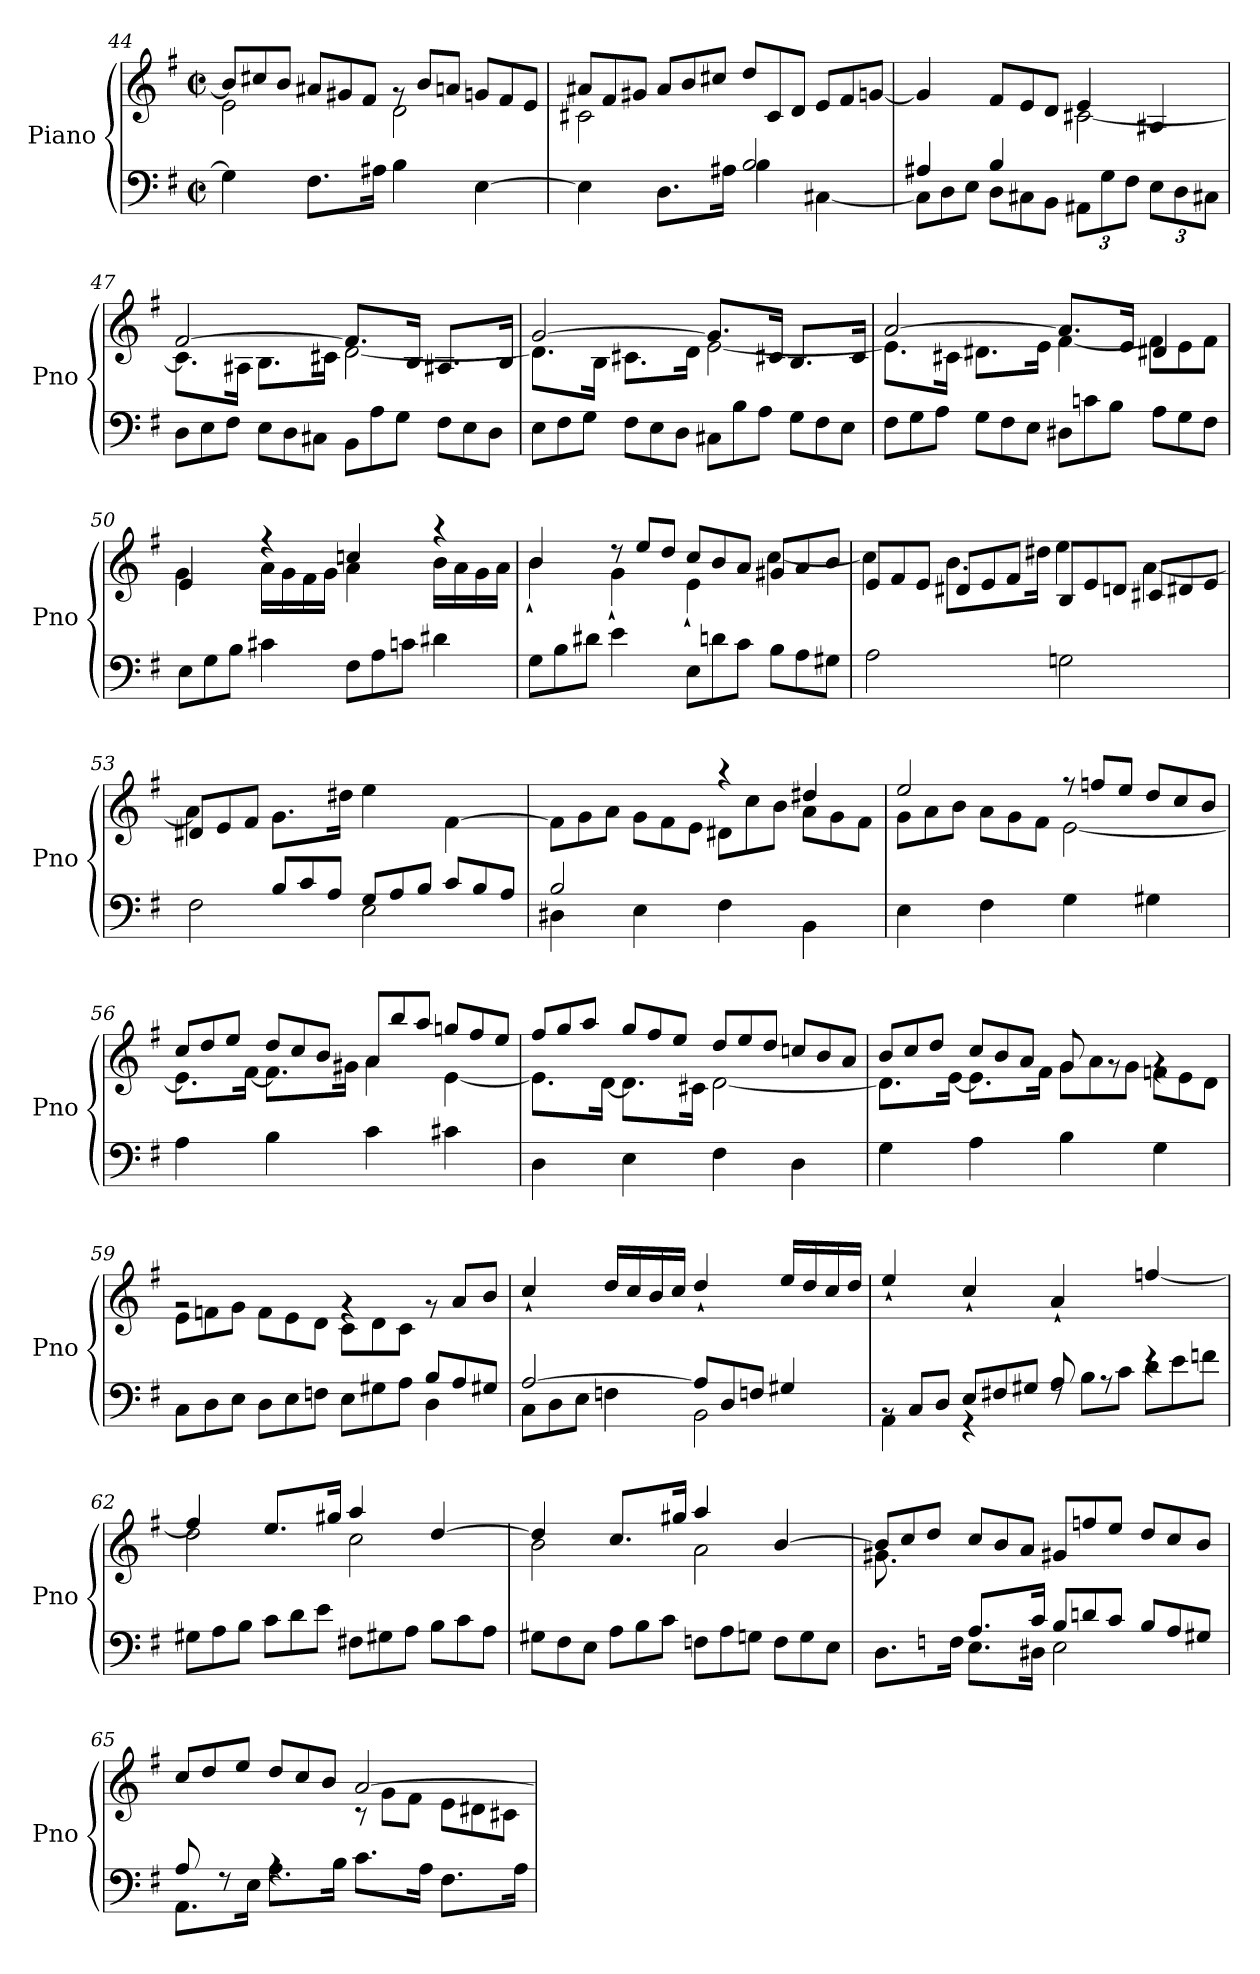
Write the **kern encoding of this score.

**kern	**kern
*part1	*part1
*staff2	*staff1
*I"Piano	*
*I'Pno	*
*clefF4	*clefG2
*k[f#]	*k[f#]
*M2/2	*M2/2
*met(c|)	*met(c|)
*	*Xtuplet
=44	=44
*	*^
4G\]	12b/L]	2e\
.	12cc#X/	.
.	12b/J	.
8.F#\L	12a#X/L	.
.	12g#X/	.
.	12f#/J	.
16A#X\Jk	.	.
4B\	12rg	2d\
.	12b/L	.
.	12an/J	.
[4E\	12gn/L	.
.	12f#/	.
.	12e/J	.
!!LO:LB:g=z	!!
=45	=45	=45
*^	*	*
4E\]	2ryy	12a#X/L	2c#X\
.	.	12f#/	.
.	.	12g#X/J	.
8.D\L	.	12a#/L	.
.	.	12b/	.
.	.	12cc#X/J	.
16A#X\Jk	.	.	.
2B/	4B\	12dd/L	2ryy
.	.	12c#/	.
.	.	12d/J	.
.	[4C#X\	12e/L	.
.	.	12f#/	.
.	.	[12gn/J	.
=46	=46	=46	=46
*	*Xtuplet	*	*
4A#X/	12C#\L]	4g/]	2ryy
.	12D\	.	.
.	12E\J	.	.
4B/	12D\L	12f#/L	.
.	12C#X\	12e/	.
.	12BB\J	12d/J	.
12AA#X\L	2ryy	4e/	[2c#X\
12G\	.	.	.
12F#\J	.	.	.
12E\L	.	4A#X/	.
12D\	.	.	.
12C#X\J	.	.	.
*v	*v	*	*
=47	=47	=47
12D\L	[2f#/	8.c#\L]
12E\	.	.
12F#\J	.	.
.	.	16A#X\Jk
12E\L	.	8.B\L
12D\	.	.
12C#X\J	.	.
.	.	16c#X\Jk
12BB\L	8.f#/L]	[2d\
12A\	.	.
12G\J	.	.
.	16B/Jk	.
12F#\L	8.A#X/L	.
12E\	.	.
12D\J	.	.
.	16B/Jk	.
!!LO:LB:g=z	!!
=48	=48	=48
12E\L	[2g/	8.d\L]
12F#\	.	.
12G\J	.	.
.	.	16B\Jk
12F#\L	.	8.c#X\L
12E\	.	.
12D\J	.	.
.	.	16d\Jk
12C#X\L	8.g/L]	[2e\
12B\	.	.
12A\J	.	.
.	16c#X/Jk	.
12G\L	8.B/L	.
12F#\	.	.
12E\J	.	.
.	16c#/Jk	.
=49	=49	=49
12F#\L	[2a/	8.e\L]
12G\	.	.
12A\J	.	.
.	.	16c#X\Jk
12G\L	.	8.d#X\L
12F#\	.	.
12E\J	.	.
.	.	16e\Jk
12D#X\L	8.a/L]	[4f#\
12cn\	.	.
12B\J	.	.
.	16e/Jk	.
12A\L	4d#X/	12f#\L]
12G\	.	12e\
12F#\J	.	12f#\J
=50	=50	=50
12E\L	4e/	4g\
12G\	.	.
12B\J	.	.
4c#X\	4r	16a\LL
.	.	16g\
.	.	16f#\
.	.	16g\JJ
12F#\L	4ccn/	4a\
12A\	.	.
12cn\J	.	.
4d#X\	4r	16b\LL
.	.	16a\
.	.	16g\
.	.	16a\JJ
!!LO:LB:g=z	!!
=51	=51	=51
12G\L	4b/	4b`\
12B\	.	.
12d#X\J	.	.
4e\	12r	4g`\
.	12ee/L	.
.	12dd/J	.
12E\L	12cc/L	4e`\
12dn\	12b/	.
12c\J	12a/J	.
12B\L	12g#X/L	[4cc\
12A\	12a/	.
12G#X\J	12b/J	.
=52	=52	=52
2A\	12e/L	4cc\]
.	12f#/	.
.	12e/J	.
.	12d#X/L	8.b\L
.	12e/	.
.	12f#/J	.
.	.	16dd#X\Jk
2Gn\	12B/L	4ee\
.	12e/	.
.	12dn/J	.
.	12c#X/L	[4a\
.	12d#X/	.
.	12e/J	.
=53	=53	=53
*^	*	*
2F#\	4ryy	12d#X/L	4a\]
.	.	12e/	.
.	.	12f#/J	.
.	12B/L	8.g\L	2.ryy
.	12c/	.	.
.	12A/J	.	.
.	.	16dd#X\Jk	.
2E\	12G/L	4ee\	.
.	12A/	.	.
.	12B/J	.	.
.	12c/L	[4f#\	.
.	12B/	.	.
.	12A/J	.	.
!!LO:PB:g=z	!!
=54	=54	=54	=54
2B/	4D#X\	12f#\L]	2ryy
.	.	12g\	.
.	.	12a\J	.
.	4E\	12g\L	.
.	.	12f#\	.
.	.	12e\J	.
4F#\	2ryy	4r	12d#X\L
.	.	.	12cc\
.	.	.	12b\J
4BB\	.	4dd#X/	12a\L
.	.	.	12g\
.	.	.	12f#\J
*v	*v	*	*
=55	=55	=55
4E\	2ee/	12g\L
.	.	12a\
.	.	12b\J
4F#\	.	12a\L
.	.	12g\
.	.	12f#\J
4G\	12r	[2e\
.	12ffn/L	.
.	12ee/J	.
4G#X\	12dd/L	.
.	12cc/	.
.	12b/J	.
=56	=56	=56
4A\	12cc/L	8.e\L]
.	12dd/	.
.	12ee/J	.
.	.	[16f#\Jk
4B\	12dd/L	8.f#\L]
.	12cc/	.
.	12b/J	.
.	.	16g#X\Jk
4c\	12a/L	4a\
.	12bb/	.
.	12aa/J	.
4c#X\	12ggn/L	[4e\
.	12ff#/	.
.	12ee/J	.
!!LO:LB:g=z	!!
=57	=57	=57
4D\	12ff#/L	8.e\L]
.	12gg/	.
.	12aa/J	.
.	.	[16d\Jk
4E\	12gg/L	8.d\L]
.	12ff#/	.
.	12ee/J	.
.	.	16c#X\Jk
4F#\	12dd/L	[2d\
.	12ee/	.
.	12dd/J	.
4D\	12ccn/L	.
.	12b/	.
.	12a/J	.
=58	=58	=58
4G\	12b/L	8.d\L]
.	12cc/	.
.	12dd/J	.
.	.	[16e\Jk
4A\	12cc/L	8.e\L]
.	12b/	.
.	12a/J	.
.	.	16f#\Jk
4B\	8g/	12g\L
.	.	12a\
.	8rg	.
.	.	12g\J
4G\	4rg	12fn\L
.	.	12e\
.	.	12d\J
=59	=59	=59
*^	*	*
12C\L	2.ryy	2rg	12e\L
12D\	.	.	12fn\
12E\J	.	.	12g\J
12D\L	.	.	12f\L
12E\	.	.	12e\
12Fn\J	.	.	12d\J
12E\L	.	4rg	12c\L
12G#X\	.	.	12d\
12A\J	.	.	12c\J
12B/L	4D\	12rg	4ryy
12A/	.	12a/L	.
12G#X/J	.	12b/J	.
*	*	*v	*v
!!LO:LB:g=z
=60	=60	=60
[2A/	12C\L	4cc`/
.	12D\	.
.	12E\J	.
.	4Fn\	16dd/LL
.	.	16cc/
.	.	16b/
.	.	16cc/JJ
12A/L]	2BB\	4dd`/
12D/	.	.
12Fn/J	.	.
4G#X/	.	16ee/LL
.	.	16dd/
.	.	16cc/
.	.	16dd/JJ
=61	=61	=61
12rBB	4AA\	4ee`/
12C/L	.	.
12D/J	.	.
12E/L	4r	4cc`/
12F#X/	.	.
12G#X/J	.	.
8A/	12rF	4a`/
.	12B\L	.
8rA	.	.
.	12c\J	.
4re	12d\L	[4ffn/
.	12e\	.
.	12fn\J	.
*v	*v	*
=62	=62
*	*^
12G#X\L	4ff/]	2dd\
12A\	.	.
12B\J	.	.
12c\L	8.ee/L	.
12d\	.	.
12e\J	.	.
.	16gg#X/Jk	.
12F#X\L	4aa/	2cc\
12G#X\	.	.
12A\J	.	.
12B\L	[4dd/	.
12c\	.	.
12A\J	.	.
!!LO:LB:g=z	!!
=63	=63	=63
12G#X\L	4dd/]	2b\
12F#\	.	.
12E\J	.	.
12A\L	8.cc/L	.
12B\	.	.
12c\J	.	.
.	16gg#X/Jk	.
12Fn\L	4aa/	2a\
12A\	.	.
12Gn\J	.	.
12F\L	[4b/	.
12G\	.	.
12E\J	.	.
=64	=64	=64
*^	*	*
8.ryy	8.D\L	12b/L]	8.g#X\L
.	.	12cc/	.
.	.	12dd/J	.
16G#X/Jk	16Fn\Jk	.	2ryy
8.A/L	8.E\L	12cc/L	.
.	.	12b/	.
.	.	12a/J	.
16c/Jk	16D#X\Jk	.	.
12B/L	2E\	12g#X/L	.
12dn/	.	12ffn/	.
12c/J	.	12ee/J	.
.	.	.	4ryy
12B/L	.	12dd/L	.
12A/	.	12cc/	.
12G#X/J	.	12b/J	.
.	.	.	16ryy
=65	=65	=65	=65
8A/	8.AA\L	12cc/L	2ryy
.	.	12dd/	.
8rF	.	.	.
.	.	12ee/J	.
.	16E\Jk	.	.
4rA	8.A\L	12dd/L	.
.	.	12cc/	.
.	.	12b/J	.
.	16B\Jk	.	.
8.c\L	2ryy	[2a/	12r
.	.	.	12g\L
.	.	.	12f#\J
16A\Jk	.	.	.
8.F#\L	.	.	12e\L
.	.	.	12d#X\
.	.	.	12c#X\J
16A\Jk	.	.	.
*v	*v	*	*
*	*v	*v
=	=
*-	*-
